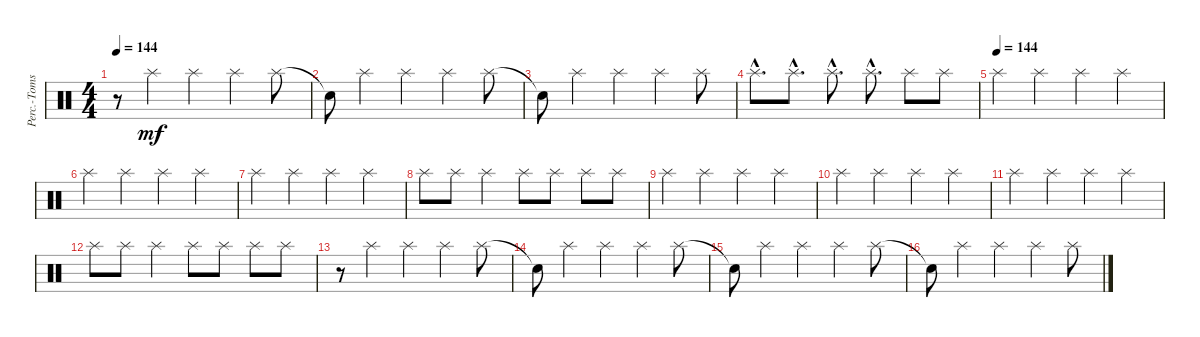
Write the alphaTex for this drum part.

\track ("Perc.-Toms/Cym.2" "Perc.-Toms") {instrument percussion}
\staff {score}
\articulation defaults
\ts (4 4)
\tempo 144
\clef neutral
\ks c
r.8{dy mf} "Splash (hit)".4 "Splash (hit)".4 "Splash (hit)".4 "Splash (hit)".8 |
"Snare (hit)"{t}.8 "Splash (hit)".4 "Splash (hit)".4 "Splash (hit)".4 "Splash (hit)".8 |
"Snare (hit)"{t}.8 "Splash (hit)".4 "Splash (hit)".4 "Splash (hit)".4 "Splash (hit)".8 |
"Splash (hit)"{hac}.8{d} "Splash (hit)"{hac}.8{d} "Splash (hit)"{hac}.8{d} "Splash (hit)"{hac}.8{d} "Splash (hit)".8 "Splash (hit)".8 |
\tempo (144)
"Splash (hit)".4 "Splash (hit)".4 "Splash (hit)".4 "Splash (hit)".4 |
"Splash (hit)".4 "Splash (hit)".4 "Splash (hit)".4 "Splash (hit)".4 |
"Splash (hit)".4 "Splash (hit)".4 "Splash (hit)".4 "Splash (hit)".4 |
"Splash (hit)".8 "Splash (hit)".8 "Splash (hit)".4 "Splash (hit)".8 "Splash (hit)".8 "Splash (hit)".8 "Splash (hit)".8 |
"Splash (hit)".4 "Splash (hit)".4 "Splash (hit)".4 "Splash (hit)".4 |
"Splash (hit)".4 "Splash (hit)".4 "Splash (hit)".4 "Splash (hit)".4 |
"Splash (hit)".4 "Splash (hit)".4 "Splash (hit)".4 "Splash (hit)".4 |
"Splash (hit)".8 "Splash (hit)".8 "Splash (hit)".4 "Splash (hit)".8 "Splash (hit)".8 "Splash (hit)".8 "Splash (hit)".8 |
r.8 "Splash (hit)".4 "Splash (hit)".4 "Splash (hit)".4 "Splash (hit)".8 |
"Snare (hit)"{t}.8 "Splash (hit)".4 "Splash (hit)".4 "Splash (hit)".4 "Splash (hit)".8 |
"Snare (hit)"{t}.8 "Splash (hit)".4 "Splash (hit)".4 "Splash (hit)".4 "Splash (hit)".8 |
"Snare (hit)"{t}.8 "Splash (hit)".4 "Splash (hit)".4 "Splash (hit)".4 "Splash (hit)".8
